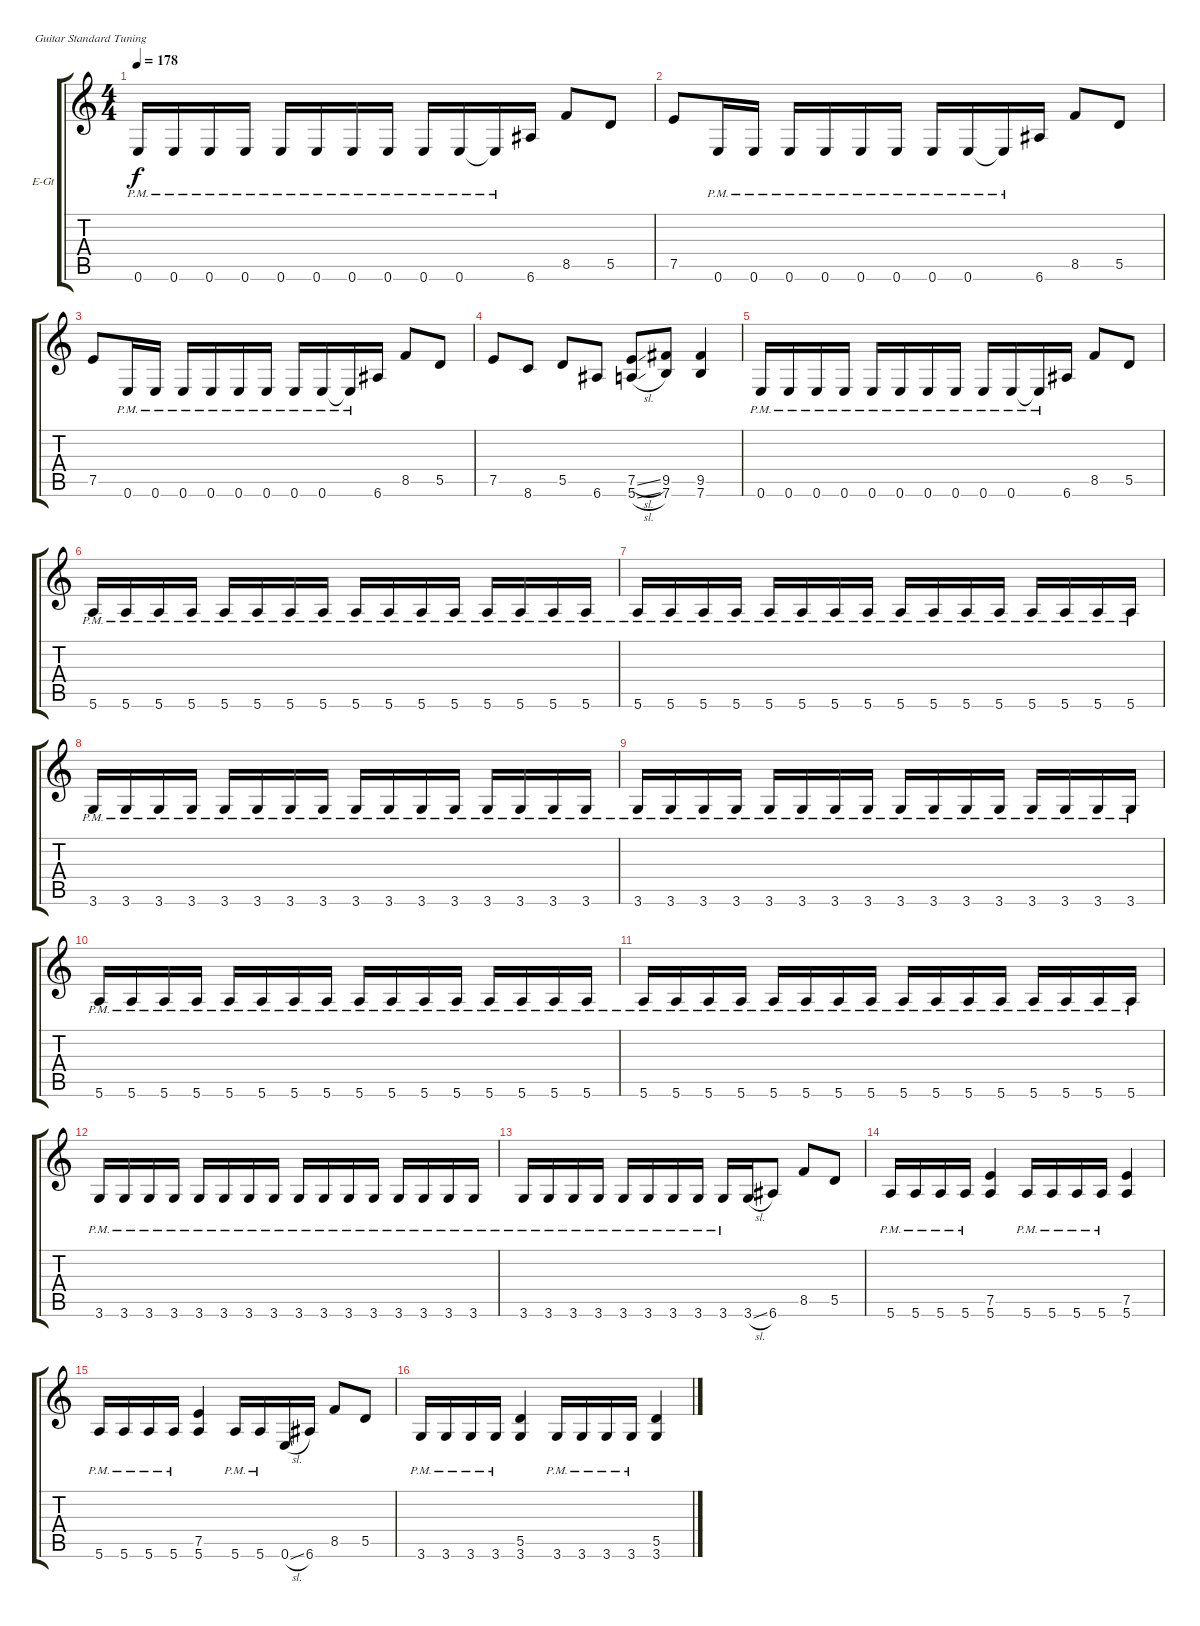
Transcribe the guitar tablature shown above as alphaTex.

\bracketExtendMode groupsimilarinstruments
\firstSystemTrackNameOrientation horizontal
\otherSystemsTrackNameOrientation horizontal
\track ("James Hetfield" "E-Gt") {instrument distortionguitar}
\staff {score tabs}
\tuning (E4 B3 G3 D3 A2 E2)
\ts (4 4)
\tempo 178
\clef g2
\ks c
0.6{pm}.16{dy f} 0.6{pm}.16 0.6{pm}.16 0.6{pm}.16 0.6{pm}.16 0.6{pm}.16 0.6{pm}.16 0.6{pm}.16 0.6{pm}.16 0.6{pm}.16 0.6{pm t}.16 6.6.16 8.5.8 5.5.8 |
7.5.8 0.6{pm}.16 0.6{pm}.16 0.6{pm}.16 0.6{pm}.16 0.6{pm}.16 0.6{pm}.16 0.6{pm}.16 0.6{pm}.16 0.6{pm t}.16 6.6.16 8.5.8 5.5.8 |
7.5.8 0.6{pm}.16 0.6{pm}.16 0.6{pm}.16 0.6{pm}.16 0.6{pm}.16 0.6{pm}.16 0.6{pm}.16 0.6{pm}.16 0.6{pm t}.16 6.6.16 8.5.8 5.5.8 |
7.5.8 8.6.8 5.5.8 6.6.8 (7.5{sl} 5.6{sl}).8 (9.5 7.6).8 (9.5 7.6).4 |
0.6{pm}.16 0.6{pm}.16 0.6{pm}.16 0.6{pm}.16 0.6{pm}.16 0.6{pm}.16 0.6{pm}.16 0.6{pm}.16 0.6{pm}.16 0.6{pm}.16 0.6{pm t}.16 6.6.16 8.5.8 5.5.8 |
5.6{pm}.16 5.6{pm}.16 5.6{pm}.16 5.6{pm}.16 5.6{pm}.16 5.6{pm}.16 5.6{pm}.16 5.6{pm}.16 5.6{pm}.16 5.6{pm}.16 5.6{pm}.16 5.6{pm}.16 5.6{pm}.16 5.6{pm}.16 5.6{pm}.16 5.6{pm}.16 |
5.6{pm}.16 5.6{pm}.16 5.6{pm}.16 5.6{pm}.16 5.6{pm}.16 5.6{pm}.16 5.6{pm}.16 5.6{pm}.16 5.6{pm}.16 5.6{pm}.16 5.6{pm}.16 5.6{pm}.16 5.6{pm}.16 5.6{pm}.16 5.6{pm}.16 5.6{pm}.16 |
3.6{pm}.16 3.6{pm}.16 3.6{pm}.16 3.6{pm}.16 3.6{pm}.16 3.6{pm}.16 3.6{pm}.16 3.6{pm}.16 3.6{pm}.16 3.6{pm}.16 3.6{pm}.16 3.6{pm}.16 3.6{pm}.16 3.6{pm}.16 3.6{pm}.16 3.6{pm}.16 |
3.6{pm}.16 3.6{pm}.16 3.6{pm}.16 3.6{pm}.16 3.6{pm}.16 3.6{pm}.16 3.6{pm}.16 3.6{pm}.16 3.6{pm}.16 3.6{pm}.16 3.6{pm}.16 3.6{pm}.16 3.6{pm}.16 3.6{pm}.16 3.6{pm}.16 3.6{pm}.16 |
5.6{pm}.16 5.6{pm}.16 5.6{pm}.16 5.6{pm}.16 5.6{pm}.16 5.6{pm}.16 5.6{pm}.16 5.6{pm}.16 5.6{pm}.16 5.6{pm}.16 5.6{pm}.16 5.6{pm}.16 5.6{pm}.16 5.6{pm}.16 5.6{pm}.16 5.6{pm}.16 |
5.6{pm}.16 5.6{pm}.16 5.6{pm}.16 5.6{pm}.16 5.6{pm}.16 5.6{pm}.16 5.6{pm}.16 5.6{pm}.16 5.6{pm}.16 5.6{pm}.16 5.6{pm}.16 5.6{pm}.16 5.6{pm}.16 5.6{pm}.16 5.6{pm}.16 5.6{pm}.16 |
3.6{pm}.16 3.6{pm}.16 3.6{pm}.16 3.6{pm}.16 3.6{pm}.16 3.6{pm}.16 3.6{pm}.16 3.6{pm}.16 3.6{pm}.16 3.6{pm}.16 3.6{pm}.16 3.6{pm}.16 3.6{pm}.16 3.6{pm}.16 3.6{pm}.16 3.6{pm}.16 |
3.6{pm}.16 3.6{pm}.16 3.6{pm}.16 3.6{pm}.16 3.6{pm}.16 3.6{pm}.16 3.6{pm}.16 3.6{pm}.16 3.6{pm}.16 3.6{sl}.16 6.6.8 8.5.8 5.5.8 |
5.6{pm}.16 5.6{pm}.16 5.6{pm}.16 5.6{pm}.16 (7.5 5.6).4 5.6{pm}.16 5.6{pm}.16 5.6{pm}.16 5.6{pm}.16 (7.5 5.6).4 |
5.6{pm}.16 5.6{pm}.16 5.6{pm}.16 5.6{pm}.16 (7.5 5.6).4 5.6{pm}.16 5.6{pm}.16 0.6{sl}.16 6.6.16 8.5.8 5.5.8 |
3.6{pm}.16 3.6{pm}.16 3.6{pm}.16 3.6{pm}.16 (5.5 3.6).4 3.6{pm}.16 3.6{pm}.16 3.6{pm}.16 3.6{pm}.16 (5.5 3.6).4
